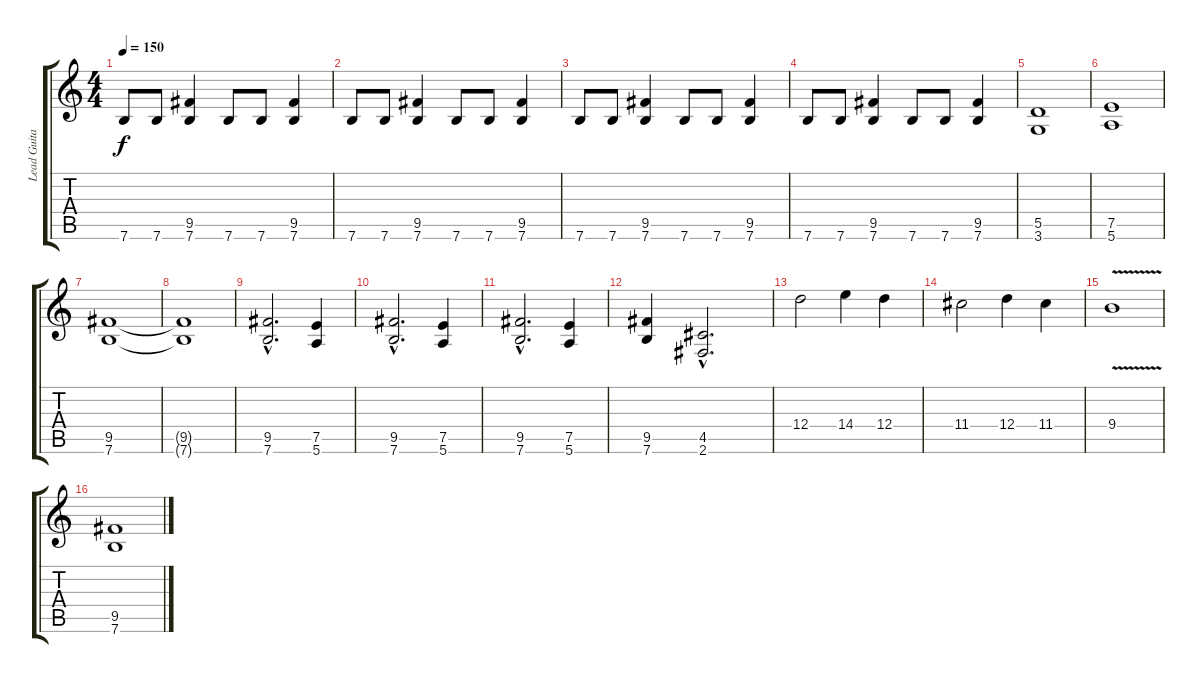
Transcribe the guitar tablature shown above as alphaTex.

\track ("Lead Guitare" "Lead Guita") {instrument distortionguitar}
\staff {score tabs}
\tuning (E4 B3 G3 D3 A2 E2) {hide}
\ts (4 4)
\tempo 150
\clef g2
\ks c
7.6.8{dy f} 7.6.8 (9.5 7.6).4 7.6.8 7.6.8 (9.5 7.6).4 |
7.6.8 7.6.8 (9.5 7.6).4 7.6.8 7.6.8 (9.5 7.6).4 |
7.6.8 7.6.8 (9.5 7.6).4 7.6.8 7.6.8 (9.5 7.6).4 |
7.6.8 7.6.8 (9.5 7.6).4 7.6.8 7.6.8 (9.5 7.6).4 |
(5.5 3.6).1 |
(7.5 5.6).1 |
(9.5 7.6).1 |
(9.5{t} 7.6{t}).1 |
(9.5{hac} 7.6{hac}).2{d} (7.5 5.6).4 |
(9.5{hac} 7.6{hac}).2{d} (7.5 5.6).4 |
(9.5{hac} 7.6{hac}).2{d} (7.5 5.6).4 |
(9.5 7.6).4 (4.5{hac} 2.6{hac}).2{d} |
12.4.2 14.4.4 12.4.4 |
11.4.2 12.4.4 11.4.4 |
9.4{v}.1 |
(9.5 7.6).1
